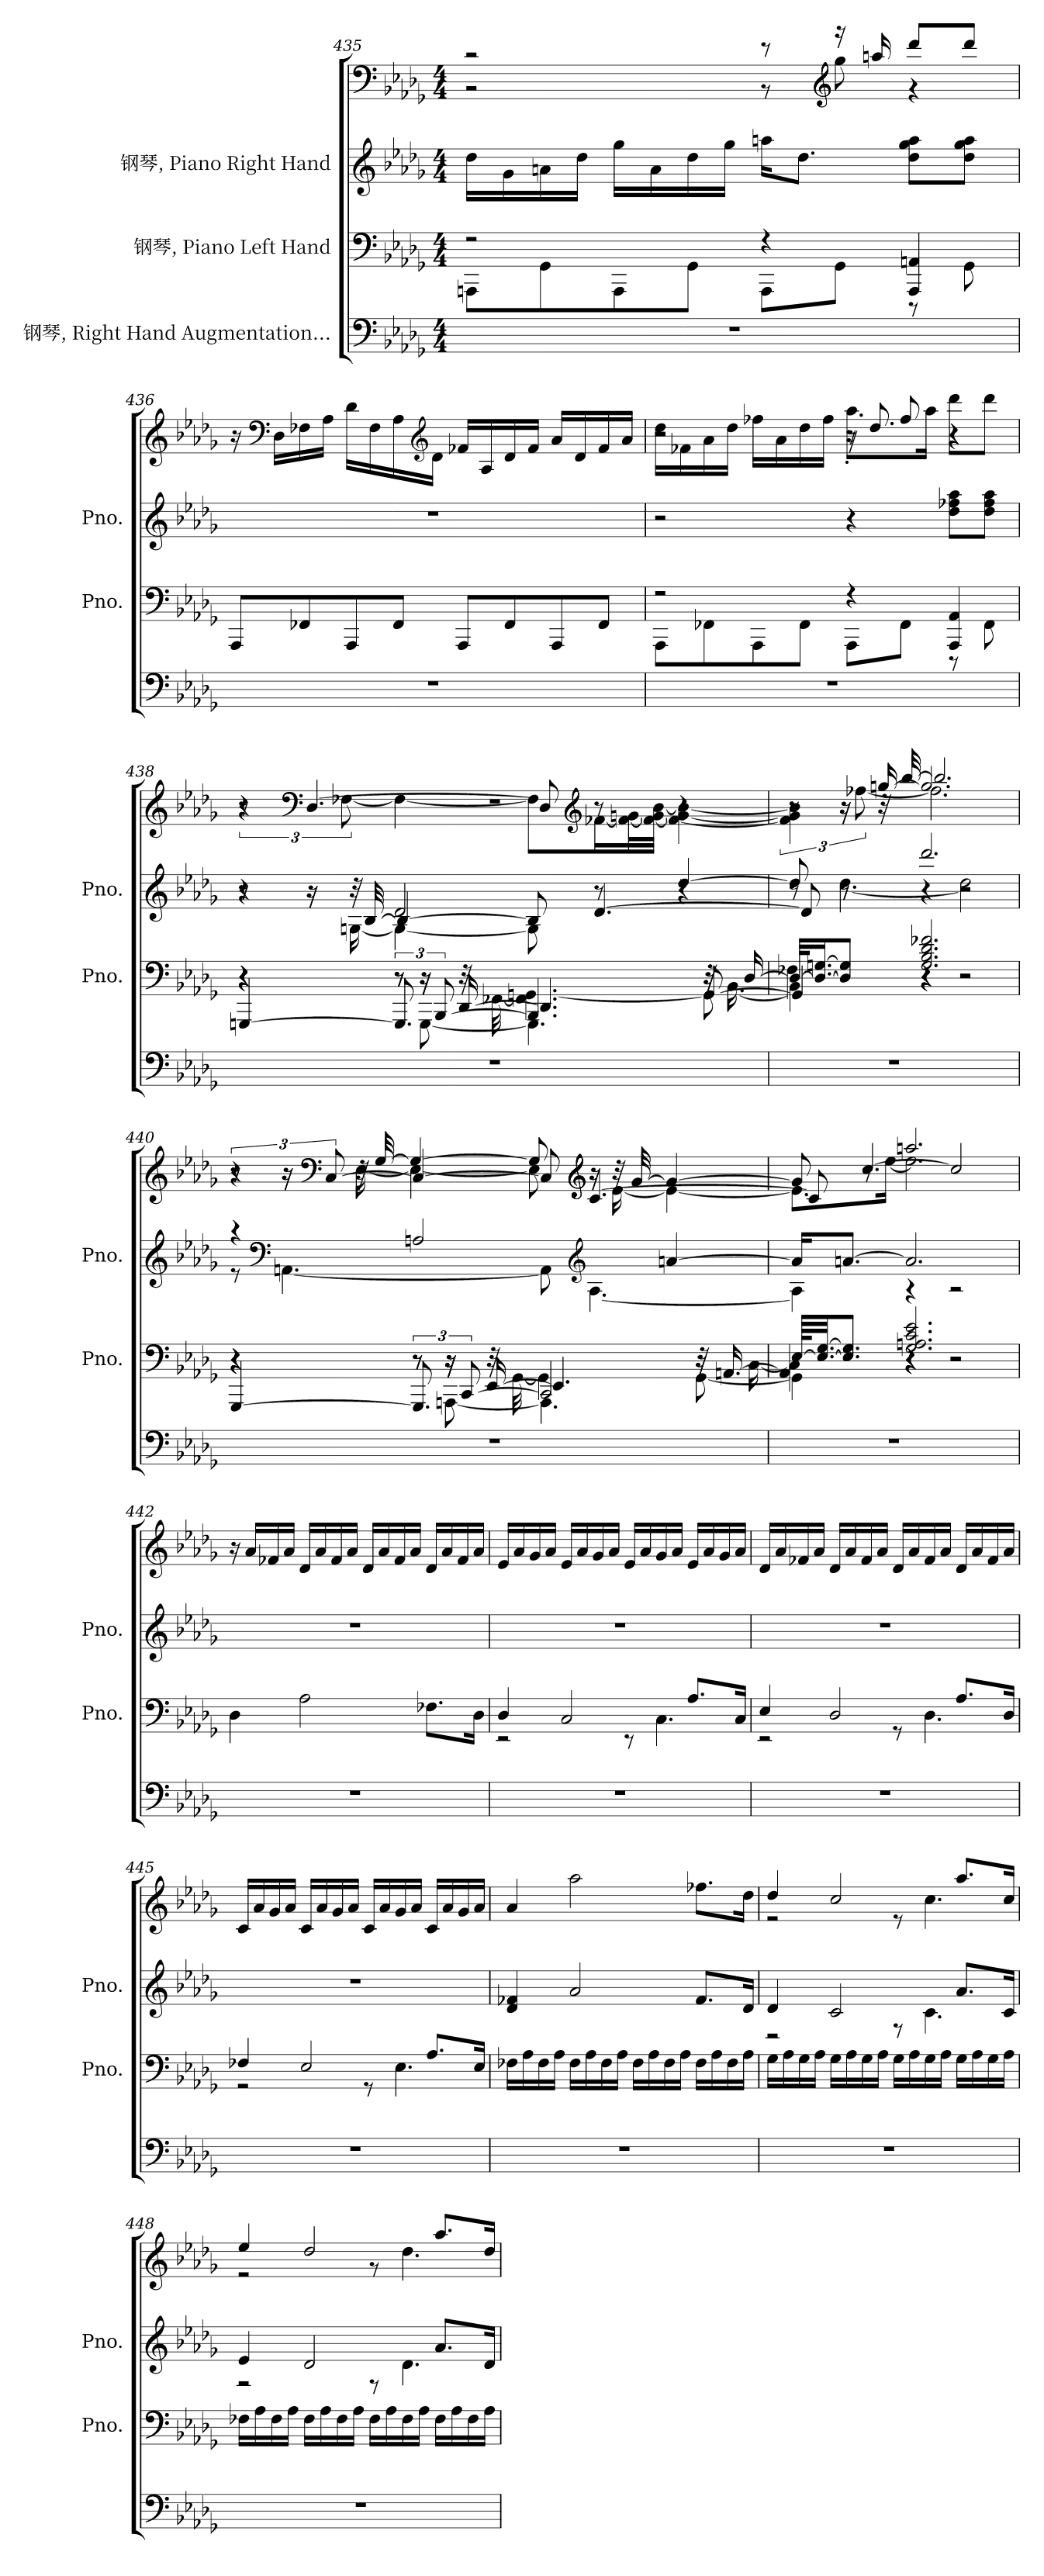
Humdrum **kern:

**kern	**kern	**kern	**kern
*part3	*part2	*part1	*part1
*staff4	*staff3	*staff2	*staff1
*I"钢琴, Right Hand Augmentation...	*I"钢琴, Piano Left Hand	*I"钢琴, Piano Right Hand	*
*	*I'Pno.	*I'Pno.	*
!!LO:PB:g=z
*clefF4	*clefF4	*clefG2	*clefF4
*k[b-e-a-d-g-]	*k[b-e-a-d-g-]	*k[b-e-a-d-g-]	*k[b-e-a-d-g-]
*M4/4	*M4/4	*M4/4	*M4/4
=435	=435	=435	=435
*	*^	*	*^
1r	2r	8AAAn\L	16dd-\LL	2r	2r
.	.	.	16g-\	.	.
.	.	8GG-\	16an\	.	.
.	.	.	16dd-\JJ	.	.
.	.	8AAA\	16gg-\LL	.	.
.	.	.	16a\	.	.
.	.	8GG-\J	16dd-\	.	.
.	.	.	16gg-\JJ	.	.
.	4r	8AAA\L	16aan\KL	8r	8r
.	.	.	8.dd-\J	.	.
*	*	*	*	*clefG2	*
.	.	8GG-\J	.	16r	8gg-\
.	.	.	.	16aan/	.
.	4AAA/ 4AAn/	8r	8dd-\ 8gg-\ 8aa\L	8ddd-/L	4r
.	.	8GG-\	8dd-\ 8gg-\ 8aa\J	8ddd-/J	.
*	*v	*v	*	*v	*v
=436	=436	=436	=436
1r	8AAA-/L	1r	16r
*	*	*	*clefF4
.	.	.	16D-\LL
.	8FF-X/	.	16F-X\
.	.	.	16A-\JJ
.	8AAA-/	.	16d-\LL
.	.	.	16F-\
.	8FF-/J	.	16A-\
*	*	*	*clefG2
.	.	.	16d-\JJ
.	8AAA-/L	.	16f-X/LL
.	.	.	16A-/
.	8FF-/	.	16d-/
.	.	.	16f-/JJ
.	8AAA-/	.	16a-/LL
.	.	.	16d-/
.	8FF-/J	.	16f-/
.	.	.	16a-/JJ
!!LO:LB:g=z
=437	=437	=437	=437
*	*^	*	*^
*	*	*	*	*	*^
1r	2r	8AAA-\L	2r	2r	16dd-\LL	2r
.	.	.	.	.	16f-X\	.
.	.	8FF-X\	.	.	16a-\	.
.	.	.	.	.	16dd-\JJ	.
.	.	8AAA-\	.	.	16ff-X\LL	.
.	.	.	.	.	16a-\	.
.	.	8FF-\J	.	.	16dd-\	.
.	.	.	.	.	16ff-\JJ	.
*	*	*	*	*MM168	*	*
.	4r	8AAA-\L	4r	8r	8.aa-'\L	16r
.	.	.	.	.	.	8.dd-/
.	.	8FF-\J	.	8ff-/	.	.
.	.	.	.	.	16aa-\Jk	.
.	4AAA-/ 4AA-/	8r	8dd-\ 8ff-X\ 8aa-\L	4r	8ddd-\L	4r
.	.	8FF-\	8dd-\ 8ff-\ 8aa-\J	.	8ddd-\J	.
*	*v	*v	*	*	*	*
!!LO:LB:g=z	!!	!!
=438	=438	=438	=438	=438	=438
*	*	*	*MM167	*	*
*	*^	*^	*	*	*
*	*	*^	*	*^	*	*	*
*	*	*	*^	*	*	*	*	*	*
1r	[4GGGn/	4r	4r	4r	4r	8r	8r	1r	6r	8r
*	*	*	*	*	*	*	*	*clefF4	*	*
.	.	.	.	.	.	16r	16r	.	.	[4.D-/
.	.	.	.	.	.	.	.	.	[12F-X\	.
.	.	.	.	.	.	[16Gn\	32r	.	.	.
.	.	.	.	.	.	.	[32B-/	.	.	.
.	12.GGG/]	8r	8r	8r	2d-/	4G\_	4B-/_	.	4F-\_	.
.	24r	16r	16r	[8GGG\	.	.	.	.	.	.
.	[12BBB-/	.	.	.	.	.	.	.	.	.
.	.	32r	[16DD-/	.	.	.	.	.	.	.
.	.	[32FF-X\	.	.	.	.	.	.	.	.
.	4.BBB-/]	4.FF-\] [4.GGn\	4.DD-/]	4.GGG\]	.	8G\]	8B-/]	.	8F-\L]	8D-/]
*	*	*	*	*	*	*	*	*clefG2	*	*
.	.	.	.	.	.	8r	[4.d-/	.	[16f-X\L	8r
.	.	.	.	.	.	.	.	.	32f-\_ [32gn\L	.
.	.	.	.	.	.	.	.	.	32f-\_ 32g\_ [32b-\JJJ	.
.	.	.	.	.	[4dd-/	4r	.	.	4f-\_ 4g\_ 4b-\_	4r
.	16r	8GG\]	[8GG/	32r	.	.	.	.	.	.
.	.	.	.	[16.BB-\	.	.	.	.	.	.
.	[16D-/	.	.	.	.	.	.	.	.	.
!!LO:PB:g=z	!!	!!
=439	=439	=439	=439	=439	=439	=439	=439	=439	=439	=439
1r	32D-/KLL_	4F-X\	4GG/]	4BB-\]	8dd-/]	8r	8d-/]	8r	6f-\] 6g\] 6b-\]	8r
.	16.D-/_ [16.Gn/J	.	.	.	.	.	.	.	.	.
.	8D-/] 8G/]J	.	.	.	8r	[4.dd-\	8r	16r	.	16r
.	.	.	.	.	.	.	.	.	[12ff-X\	.
.	.	.	.	.	.	.	.	[16ggn/	.	32r
.	.	.	.	.	.	.	.	.	.	[32bb-/
*	*	*	*	*	*	*	*	*MM143	*	*
.	2.G/ 2.B-/ 2.d-/ 2.f-X/	4r	4r	4r	2.ddd-/	.	4r	2.gg/]	2.ff-\]	2.bb-/]
.	.	2r	2r	2r	.	2dd-\]	2r	.	.	.
*	*	*	*	*	*v	*v	*v	*	*	*
!!LO:LB:g=z	!!	!!
=440	=440	=440	=440	=440	=440	=440	=440	=440
*	*	*	*	*	*	*MM130	*	*
*	*	*	*	*	*^	*	*	*
1r	[4GGG-/	4r	4r	4r	4r	8r	6r	8r	8r
*	*	*	*	*	*clefF4	*	*	*	*
.	.	.	.	.	.	[4.AAn\	.	16r	16r
*	*	*	*	*	*	*	*clefF4	*	*
.	.	.	.	.	.	.	[12C/	.	.
.	.	.	.	.	.	.	.	[16E-\	32r
.	.	.	.	.	.	.	.	.	[32G-/
.	12.GGG-/]	8r	8r	8r	2An/	.	4C/_	4E-\_	4G-/_
.	24r	16r	16r	[8AAAn\	.	.	.	.	.
.	[12CC/	.	.	.	.	.	.	.	.
.	.	32r	[16EE-/	.	.	.	.	.	.
.	.	[32GG-\	.	.	.	.	.	.	.
.	2CC/]	4.GG-\]	4.EE-/]	4.AAA\]	.	8AA\]	8C/]	8E-\]	8G-/]
*	*	*	*	*	*clefG2	*	*clefG2	*	*
.	.	.	.	.	.	[4.A\	16r	16r	[4.c/
.	.	.	.	.	.	.	32r	[16e-\	.
.	.	.	.	.	.	.	[32g-/	.	.
.	.	.	.	.	[4an/	.	4g-/_	4e-\_	.
.	.	[8GG-\	32r	16r	.	.	.	.	.
.	.	.	[16.AAn/	.	.	.	.	.	.
.	.	.	.	[16C\	.	.	.	.	.
!!LO:LB:g=z	!!	!!
=441	=441	=441	=441	=441	=441	=441	=441	=441	=441
1r	[64E-/KLLL	4GG-\]	4AA/]	4C\]	16a/KL]	4A\]	8g-/]	8.e-\L]	8c/]
.	32.E-/_ [32.G-/JJ	.	.	.	.	.	.	.	.
.	8.E-/] 8.G-/]J	.	.	.	[8.an/J	.	.	.	.
*	*	*	*	*	*	*	*MM116	*	*
.	.	.	.	.	.	.	8r	.	[4.cc/
*	*	*	*	*	*	*	*MM108	*	*
.	.	.	.	.	.	.	.	[16ee-\Jk	.
*	*	*	*	*	*	*	*MM50	*	*
.	2.G-/ 2.An/ 2.c/ 2.e-/	4r	4r	4r	2.a/]	4r	2.aan/	2.ee-\]	.
.	.	2r	2r	2r	.	2r	.	.	2cc/]
*	*v	*v	*v	*v	*	*	*	*	*
*	*	*v	*v	*	*	*
*	*	*	*v	*v	*v
=442	=442	=442	=442
*	*	*	*MM177
1r	4D-\	1r	16r
.	.	.	16a-/LL
.	.	.	16f-X/
.	.	.	16a-/JJ
.	2A-\	.	16d-/LL
.	.	.	16a-/
.	.	.	16f-/
.	.	.	16a-/JJ
.	.	.	16d-/LL
.	.	.	16a-/
.	.	.	16f-/
.	.	.	16a-/JJ
.	8.F-X\L	.	16d-/LL
.	.	.	16a-/
.	.	.	16f-/
.	16D-\Jk	.	16a-/JJ
!!LO:PB:g=z
=443	=443	=443	=443
*	*^	*	*
1r	4D-/	2r	1r	16e-/LL
.	.	.	.	16a-/
.	.	.	.	16g-/
.	.	.	.	16a-/JJ
.	2C/	.	.	16e-/LL
.	.	.	.	16a-/
.	.	.	.	16g-/
.	.	.	.	16a-/JJ
.	.	8r	.	16e-/LL
.	.	.	.	16a-/
.	.	4.C\	.	16g-/
.	.	.	.	16a-/JJ
.	8.A-/L	.	.	16e-/LL
.	.	.	.	16a-/
.	.	.	.	16g-/
.	16C/Jk	.	.	16a-/JJ
=444	=444	=444	=444	=444
1r	4E-/	2r	1r	16d-/LL
.	.	.	.	16a-/
.	.	.	.	16f-X/
.	.	.	.	16a-/JJ
.	2D-/	.	.	16d-/LL
.	.	.	.	16a-/
.	.	.	.	16f-/
.	.	.	.	16a-/JJ
.	.	8r	.	16d-/LL
.	.	.	.	16a-/
.	.	4.D-\	.	16f-/
.	.	.	.	16a-/JJ
.	8.A-/L	.	.	16d-/LL
.	.	.	.	16a-/
.	.	.	.	16f-/
.	16D-/Jk	.	.	16a-/JJ
!!LO:LB:g=z
=445	=445	=445	=445	=445
1r	4F-X/	2r	1r	16c/LL
.	.	.	.	16a-/
.	.	.	.	16g-/
.	.	.	.	16a-/JJ
.	2E-/	.	.	16c/LL
.	.	.	.	16a-/
.	.	.	.	16g-/
.	.	.	.	16a-/JJ
.	.	8r	.	16c/LL
.	.	.	.	16a-/
.	.	4.E-\	.	16g-/
.	.	.	.	16a-/JJ
.	8.A-/L	.	.	16c/LL
.	.	.	.	16a-/
.	.	.	.	16g-/
.	16E-/Jk	.	.	16a-/JJ
*	*v	*v	*	*
=446	=446	=446	=446
1r	16F-X\LL	4d-/ 4f-X/	4a-/
.	16A-\	.	.
.	16F-\	.	.
.	16A-\JJ	.	.
.	16F-\LL	2a-/	2aa-\
.	16A-\	.	.
.	16F-\	.	.
.	16A-\JJ	.	.
.	16F-\LL	.	.
.	16A-\	.	.
.	16F-\	.	.
.	16A-\JJ	.	.
.	16F-\LL	8.f-/L	8.ff-X\L
.	16A-\	.	.
.	16F-\	.	.
.	16A-\JJ	16d-/Jk	16dd-\Jk
!!LO:LB:g=z
=447	=447	=447	=447
*	*	*^	*^
1r	16G-\LL	4d-/	2r	4dd-/	2r
.	16A-\	.	.	.	.
.	16G-\	.	.	.	.
.	16A-\JJ	.	.	.	.
.	16G-\LL	2c/	.	2cc/	.
.	16A-\	.	.	.	.
.	16G-\	.	.	.	.
.	16A-\JJ	.	.	.	.
.	16G-\LL	.	8r	.	8r
.	16A-\	.	.	.	.
.	16G-\	.	4.c\	.	4.cc\
.	16A-\JJ	.	.	.	.
.	16G-\LL	8.a-/L	.	8.aa-/L	.
.	16A-\	.	.	.	.
.	16G-\	.	.	.	.
.	16A-\JJ	16c/Jk	.	16cc/Jk	.
=448	=448	=448	=448	=448	=448
1r	16F-X\LL	4e-/	2r	4ee-/	2r
.	16A-\	.	.	.	.
.	16F-\	.	.	.	.
.	16A-\JJ	.	.	.	.
.	16F-\LL	2d-/	.	2dd-/	.
.	16A-\	.	.	.	.
.	16F-\	.	.	.	.
.	16A-\JJ	.	.	.	.
.	16F-\LL	.	8r	.	8r
.	16A-\	.	.	.	.
.	16F-\	.	4.d-\	.	4.dd-\
.	16A-\JJ	.	.	.	.
.	16F-\LL	8.a-/L	.	8.aa-/L	.
.	16A-\	.	.	.	.
.	16F-\	.	.	.	.
.	16A-\JJ	16d-/Jk	.	16dd-/Jk	.
*	*	*v	*v	*	*
*	*	*	*v	*v
=	=	=	=
*-	*-	*-	*-
